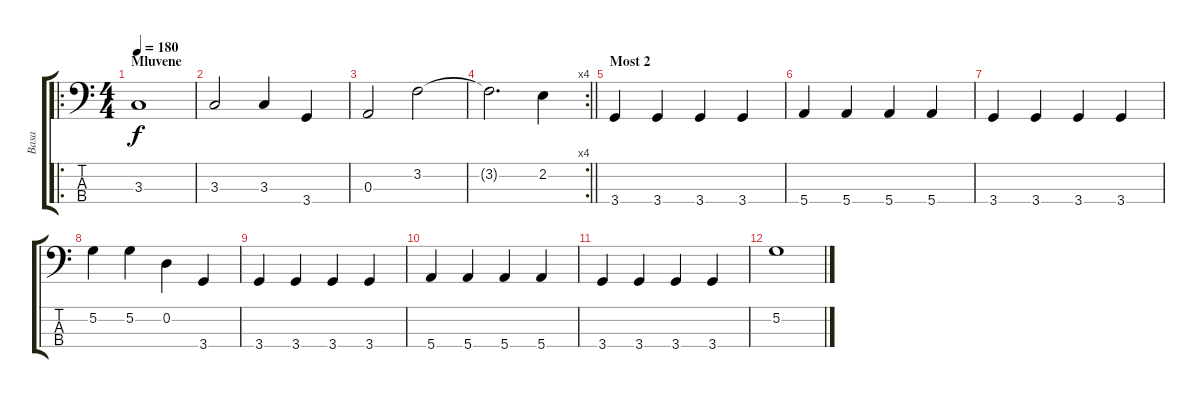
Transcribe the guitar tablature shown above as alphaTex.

\track ("Basa" "Basa") {instrument electricbassfinger}
\staff {score tabs}
\tuning (G2 D2 A1 E1) {hide}
\ro
\ts (4 4)
\section ("" "Mluvene")
\tempo 180
\clef f4
\ks c
3.3.1{dy f} |
3.3.2 3.3.4 3.4.4 |
0.3.2 3.2.2 |
\rc 4
\barLineRight lightlight
3.2{t}.2{d} 2.2.4 |
\section ("" "Most 2")
3.4.4 3.4.4 3.4.4 3.4.4 |
5.4.4 5.4.4 5.4.4 5.4.4 |
3.4.4 3.4.4 3.4.4 3.4.4 |
5.2.4 5.2.4 0.2.4 3.4.4 |
3.4.4 3.4.4 3.4.4 3.4.4 |
5.4.4 5.4.4 5.4.4 5.4.4 |
3.4.4 3.4.4 3.4.4 3.4.4 |
5.2.1
